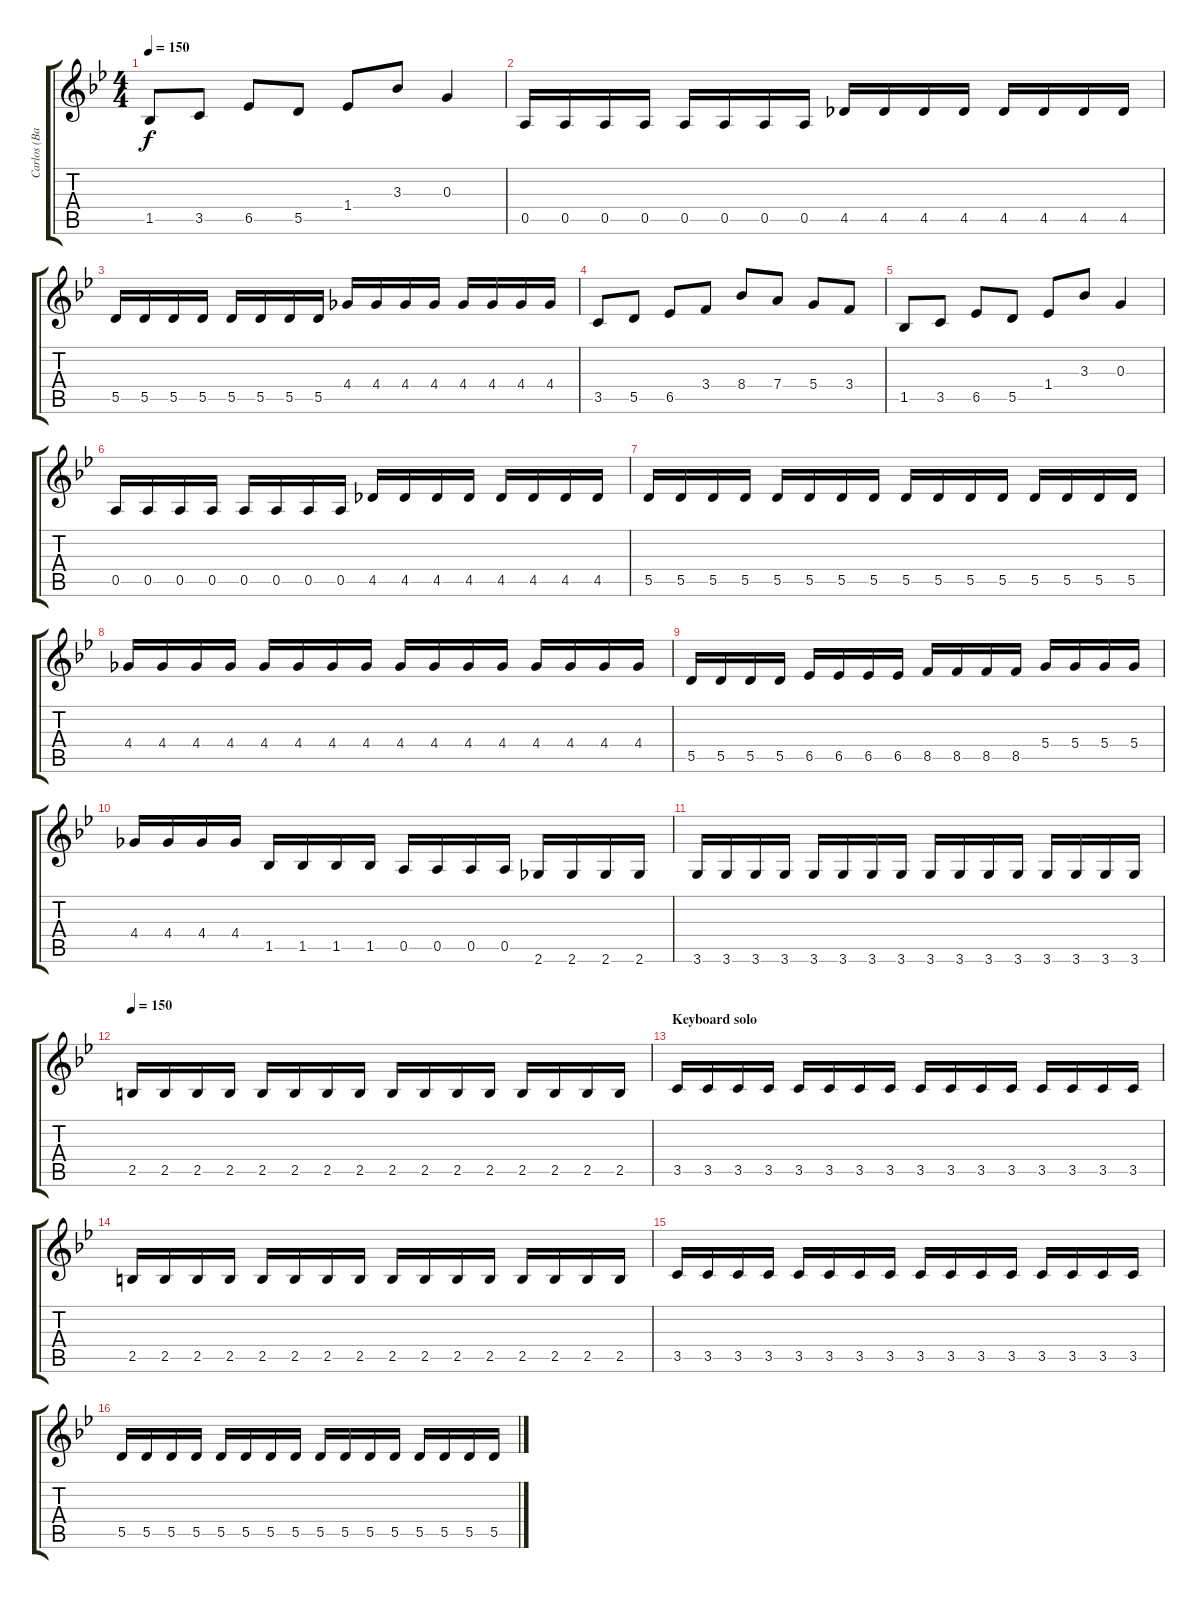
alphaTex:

\track ("Carlos (Bass)" "Carlos (Ba") {instrument electricbassfinger}
\staff {score tabs}
\tuning (E4 B3 G3 D3 A2 E2) {hide}
\ts (4 4)
\tempo 150
\clef g2
\ks gminor
1.5.8{dy f} 3.5.8 6.5.8 5.5.8 1.4.8 3.3.8 0.3.4 |
0.5.16 0.5.16 0.5.16 0.5.16 0.5.16 0.5.16 0.5.16 0.5.16 4.5.16 4.5.16 4.5.16 4.5.16 4.5.16 4.5.16 4.5.16 4.5.16 |
5.5.16 5.5.16 5.5.16 5.5.16 5.5.16 5.5.16 5.5.16 5.5.16 4.4.16 4.4.16 4.4.16 4.4.16 4.4.16 4.4.16 4.4.16 4.4.16 |
3.5.8 5.5.8 6.5.8 3.4.8 8.4.8 7.4.8 5.4.8 3.4.8 |
1.5.8 3.5.8 6.5.8 5.5.8 1.4.8 3.3.8 0.3.4 |
0.5.16 0.5.16 0.5.16 0.5.16 0.5.16 0.5.16 0.5.16 0.5.16 4.5.16 4.5.16 4.5.16 4.5.16 4.5.16 4.5.16 4.5.16 4.5.16 |
5.5.16 5.5.16 5.5.16 5.5.16 5.5.16 5.5.16 5.5.16 5.5.16 5.5.16 5.5.16 5.5.16 5.5.16 5.5.16 5.5.16 5.5.16 5.5.16 |
4.4.16 4.4.16 4.4.16 4.4.16 4.4.16 4.4.16 4.4.16 4.4.16 4.4.16 4.4.16 4.4.16 4.4.16 4.4.16 4.4.16 4.4.16 4.4.16 |
5.5.16 5.5.16 5.5.16 5.5.16 6.5.16 6.5.16 6.5.16 6.5.16 8.5.16 8.5.16 8.5.16 8.5.16 5.4.16 5.4.16 5.4.16 5.4.16 |
4.4.16 4.4.16 4.4.16 4.4.16 1.5.16 1.5.16 1.5.16 1.5.16 0.5.16 0.5.16 0.5.16 0.5.16 2.6.16 2.6.16 2.6.16 2.6.16 |
3.6.16 3.6.16 3.6.16 3.6.16 3.6.16 3.6.16 3.6.16 3.6.16 3.6.16 3.6.16 3.6.16 3.6.16 3.6.16 3.6.16 3.6.16 3.6.16 |
\tempo 150
2.5.16 2.5.16 2.5.16 2.5.16 2.5.16 2.5.16 2.5.16 2.5.16 2.5.16 2.5.16 2.5.16 2.5.16 2.5.16 2.5.16 2.5.16 2.5.16 |
\section ("" "Keyboard solo")
3.5.16 3.5.16 3.5.16 3.5.16 3.5.16 3.5.16 3.5.16 3.5.16 3.5.16 3.5.16 3.5.16 3.5.16 3.5.16 3.5.16 3.5.16 3.5.16 |
2.5.16 2.5.16 2.5.16 2.5.16 2.5.16 2.5.16 2.5.16 2.5.16 2.5.16 2.5.16 2.5.16 2.5.16 2.5.16 2.5.16 2.5.16 2.5.16 |
3.5.16 3.5.16 3.5.16 3.5.16 3.5.16 3.5.16 3.5.16 3.5.16 3.5.16 3.5.16 3.5.16 3.5.16 3.5.16 3.5.16 3.5.16 3.5.16 |
5.5.16 5.5.16 5.5.16 5.5.16 5.5.16 5.5.16 5.5.16 5.5.16 5.5.16 5.5.16 5.5.16 5.5.16 5.5.16 5.5.16 5.5.16 5.5.16
